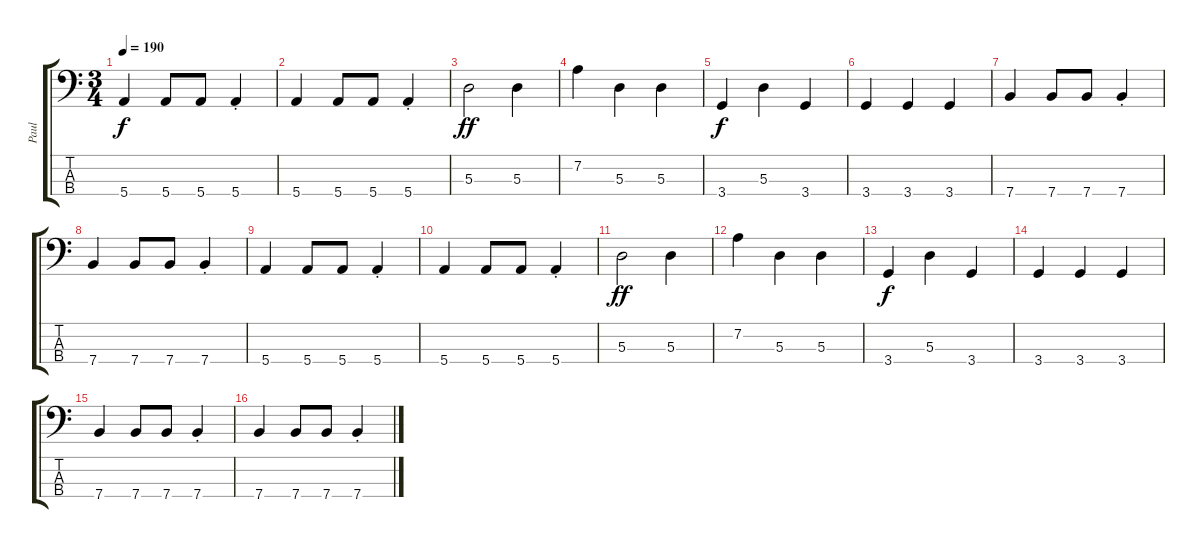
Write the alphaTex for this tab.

\track ("Paul" "Paul") {instrument electricbasspick}
\staff {score tabs}
\tuning (G2 D2 A1 E1) {hide}
\ts (3 4)
\tempo 190
\clef f4
\ks c
5.4.4{dy f} 5.4.8 5.4.8 5.4{st}.4 |
5.4.4 5.4.8 5.4.8 5.4{st}.4 |
5.3.2{dy ff} 5.3.4 |
7.2.4 5.3.4 5.3.4 |
3.4.4{dy f} 5.3.4 3.4.4 |
3.4.4 3.4.4 3.4.4 |
7.4.4 7.4.8 7.4.8 7.4{st}.4 |
7.4.4 7.4.8 7.4.8 7.4{st}.4 |
5.4.4 5.4.8 5.4.8 5.4{st}.4 |
5.4.4 5.4.8 5.4.8 5.4{st}.4 |
5.3.2{dy ff} 5.3.4 |
7.2.4 5.3.4 5.3.4 |
3.4.4{dy f} 5.3.4 3.4.4 |
3.4.4 3.4.4 3.4.4 |
7.4.4 7.4.8 7.4.8 7.4{st}.4 |
7.4.4 7.4.8 7.4.8 7.4{st}.4
